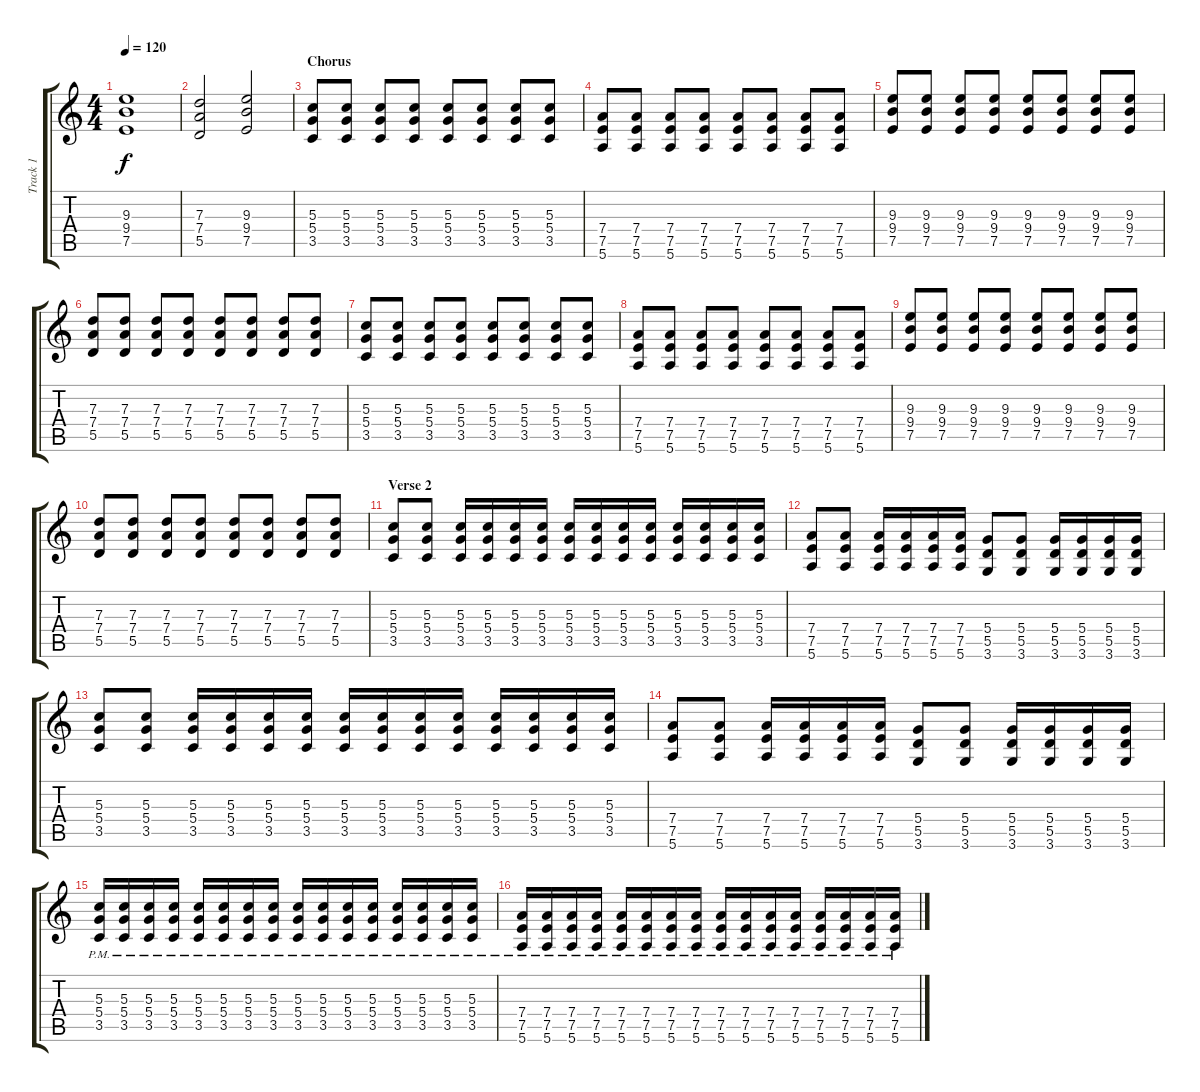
\track ("Track 1" "Track 1") {instrument overdrivenguitar}
\staff {score tabs}
\tuning (E4 B3 G3 D3 A2 E2) {hide}
\ts (4 4)
\tempo 120
\clef g2
\ks c
(9.3 9.4 7.5).1{dy f} |
(7.3 7.4 5.5).2 (9.3 9.4 7.5).2 |
\section ("" "Chorus")
(5.3 5.4 3.5).8 (5.3 5.4 3.5).8 (5.3 5.4 3.5).8 (5.3 5.4 3.5).8 (5.3 5.4 3.5).8 (5.3 5.4 3.5).8 (5.3 5.4 3.5).8 (5.3 5.4 3.5).8 |
(7.4 7.5 5.6).8 (7.4 7.5 5.6).8 (7.4 7.5 5.6).8 (7.4 7.5 5.6).8 (7.4 7.5 5.6).8 (7.4 7.5 5.6).8 (7.4 7.5 5.6).8 (7.4 7.5 5.6).8 |
(9.3 9.4 7.5).8 (9.3 9.4 7.5).8 (9.3 9.4 7.5).8 (9.3 9.4 7.5).8 (9.3 9.4 7.5).8 (9.3 9.4 7.5).8 (9.3 9.4 7.5).8 (9.3 9.4 7.5).8 |
(7.3 7.4 5.5).8 (7.3 7.4 5.5).8 (7.3 7.4 5.5).8 (7.3 7.4 5.5).8 (7.3 7.4 5.5).8 (7.3 7.4 5.5).8 (7.3 7.4 5.5).8 (7.3 7.4 5.5).8 |
(5.3 5.4 3.5).8 (5.3 5.4 3.5).8 (5.3 5.4 3.5).8 (5.3 5.4 3.5).8 (5.3 5.4 3.5).8 (5.3 5.4 3.5).8 (5.3 5.4 3.5).8 (5.3 5.4 3.5).8 |
(7.4 7.5 5.6).8 (7.4 7.5 5.6).8 (7.4 7.5 5.6).8 (7.4 7.5 5.6).8 (7.4 7.5 5.6).8 (7.4 7.5 5.6).8 (7.4 7.5 5.6).8 (7.4 7.5 5.6).8 |
(9.3 9.4 7.5).8 (9.3 9.4 7.5).8 (9.3 9.4 7.5).8 (9.3 9.4 7.5).8 (9.3 9.4 7.5).8 (9.3 9.4 7.5).8 (9.3 9.4 7.5).8 (9.3 9.4 7.5).8 |
(7.3 7.4 5.5).8 (7.3 7.4 5.5).8 (7.3 7.4 5.5).8 (7.3 7.4 5.5).8 (7.3 7.4 5.5).8 (7.3 7.4 5.5).8 (7.3 7.4 5.5).8 (7.3 7.4 5.5).8 |
\section ("" "Verse 2")
(5.3 5.4 3.5).8 (5.3 5.4 3.5).8 (5.3 5.4 3.5).16 (5.3 5.4 3.5).16 (5.3 5.4 3.5).16 (5.3 5.4 3.5).16 (5.3 5.4 3.5).16 (5.3 5.4 3.5).16 (5.3 5.4 3.5).16 (5.3 5.4 3.5).16 (5.3 5.4 3.5).16 (5.3 5.4 3.5).16 (5.3 5.4 3.5).16 (5.3 5.4 3.5).16 |
(7.4 7.5 5.6).8 (7.4 7.5 5.6).8 (7.4 7.5 5.6).16 (7.4 7.5 5.6).16 (7.4 7.5 5.6).16 (7.4 7.5 5.6).16 (5.4 5.5 3.6).8 (5.4 5.5 3.6).8 (5.4 5.5 3.6).16 (5.4 5.5 3.6).16 (5.4 5.5 3.6).16 (5.4 5.5 3.6).16 |
(5.3 5.4 3.5).8 (5.3 5.4 3.5).8 (5.3 5.4 3.5).16 (5.3 5.4 3.5).16 (5.3 5.4 3.5).16 (5.3 5.4 3.5).16 (5.3 5.4 3.5).16 (5.3 5.4 3.5).16 (5.3 5.4 3.5).16 (5.3 5.4 3.5).16 (5.3 5.4 3.5).16 (5.3 5.4 3.5).16 (5.3 5.4 3.5).16 (5.3 5.4 3.5).16 |
(7.4 7.5 5.6).8 (7.4 7.5 5.6).8 (7.4 7.5 5.6).16 (7.4 7.5 5.6).16 (7.4 7.5 5.6).16 (7.4 7.5 5.6).16 (5.4 5.5 3.6).8 (5.4 5.5 3.6).8 (5.4 5.5 3.6).16 (5.4 5.5 3.6).16 (5.4 5.5 3.6).16 (5.4 5.5 3.6).16 |
(5.3{pm} 5.4{pm} 3.5{pm}).16 (5.3{pm} 5.4{pm} 3.5{pm}).16 (5.3{pm} 5.4 3.5{pm}).16 (5.3{pm} 5.4{pm} 3.5{pm}).16 (5.3{pm} 5.4{pm} 3.5{pm}).16 (5.3{pm} 5.4{pm} 3.5{pm}).16 (5.3{pm} 5.4{pm} 3.5{pm}).16 (5.3{pm} 5.4{pm} 3.5{pm}).16 (5.3{pm} 5.4{pm} 3.5{pm}).16 (5.3{pm} 5.4{pm} 3.5{pm}).16 (5.3{pm} 5.4{pm} 3.5{pm}).16 (5.3{pm} 5.4{pm} 3.5{pm}).16 (5.3{pm} 5.4 3.5{pm}).16 (5.3{pm} 5.4{pm} 3.5{pm}).16 (5.3{pm} 5.4{pm} 3.5{pm}).16 (5.3{pm} 5.4{pm} 3.5{pm}).16 |
(7.4{pm} 7.5{pm} 5.6{pm}).16 (7.4{pm} 7.5{pm} 5.6{pm}).16 (7.4{pm} 7.5{pm} 5.6{pm}).16 (7.4{pm} 7.5{pm} 5.6{pm}).16 (7.4{pm} 7.5{pm} 5.6{pm}).16 (7.4{pm} 7.5{pm} 5.6{pm}).16 (7.4{pm} 7.5{pm} 5.6{pm}).16 (7.4{pm} 7.5{pm} 5.6{pm}).16 (7.4{pm} 7.5{pm} 5.6{pm}).16 (7.4{pm} 7.5{pm} 5.6{pm}).16 (7.4{pm} 7.5{pm} 5.6{pm}).16 (7.4{pm} 7.5{pm} 5.6{pm}).16 (7.4{pm} 7.5{pm} 5.6{pm}).16 (7.4{pm} 7.5{pm} 5.6{pm}).16 (7.4{pm} 7.5{pm} 5.6{pm}).16 (7.4{pm} 7.5{pm} 5.6{pm}).16
